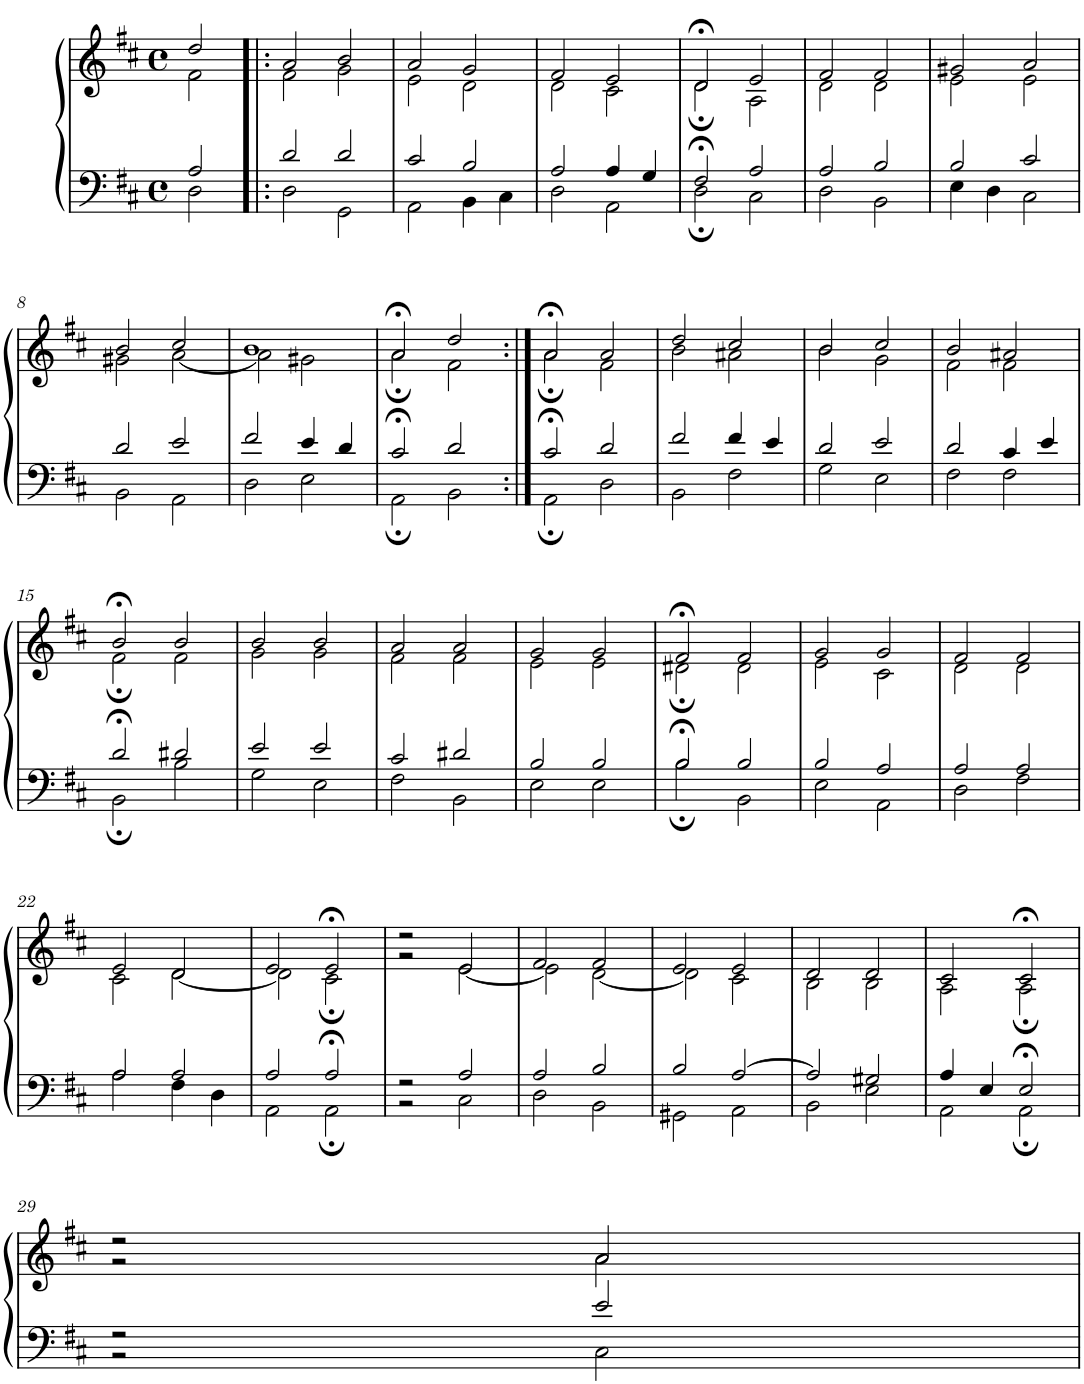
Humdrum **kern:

**kern	**kern
*part1	*part1
*staff2	*staff1
*I"Piano	*
*I'Pno.	*
*clefF4	*clefG2
*k[f#c#]	*k[f#c#]
*M4/4	*M4/4
*met(c)	*met(c)
=1	=1
*^	*^
2A/	2D\	2dd/	2f#\
=2!|:	=2!|:	=2!|:	=2!|:
2d/	2D\	2a/	2f#\
2d/	2GG\	2b/	2g\
=3	=3	=3	=3
2c#/	2AA\	2a/	2e\
2B/	4BB\	2g/	2d\
.	4C#\	.	.
=4	=4	=4	=4
2A/	2D\	2f#/	2d\
4A/	2AA\	2e/	2c#\
4G/	.	.	.
=5	=5	=5	=5
2F#;</	2D;\	2d;</	2d;\
2A/	2C#\	2e/	2A\
=6	=6	=6	=6
2A/	2D\	2f#/	2d\
2B/	2BB\	2f#/	2d\
=7	=7	=7	=7
2B/	4E\	2g#X/	2e\
.	4D\	.	.
2c#/	2C#\	2a/	2e\
!!LO:LB:g=z	!!
=8	=8	=8	=8
2d/	2BB\	2b/	2g#X\
2e/	2AA\	2cc#/	[2a\
=9	=9	=9	=9
2f#/	2D\	1b	2a\]
4e/	2E\	.	2g#X\
4d/	.	.	.
=10	=10	=10	=10
2c#;</	2AA;\	2a;</	2a;\
2d/	2BB\	2dd/	2f#\
=11:|!	=11:|!	=11:|!	=11:|!
2c#;</	2AA;\	2a;</	2a;\
2d/	2D\	2a/	2f#\
=12	=12	=12	=12
2f#/	2BB\	2dd/	2b\
4f#/	2F#\	2cc#/	2a#X\
4e/	.	.	.
=13	=13	=13	=13
2d/	2G\	2b/	2b\
2e/	2E\	2cc#/	2g\
=14	=14	=14	=14
2d/	2F#\	2b/	2f#\
4c#/	2F#\	2a#X/	2f#\
4e/	.	.	.
!!LO:LB:g=z	!!
=15	=15	=15	=15
2d;</	2BB;\	2b;</	2f#;\
2d#X/	2B\	2b/	2f#\
=16	=16	=16	=16
2e/	2G\	2b/	2g\
2e/	2E\	2b/	2g\
=17	=17	=17	=17
2c#/	2F#\	2a/	2f#\
2d#X/	2BB\	2a/	2f#\
=18	=18	=18	=18
2B/	2E\	2g/	2e\
2B/	2E\	2g/	2e\
=19	=19	=19	=19
2B;</	2B;\	2f#;</	2d#X;\
2B/	2BB\	2f#/	2d#\
=20	=20	=20	=20
2B/	2E\	2g/	2e\
2A/	2AA\	2g/	2c#\
=21	=21	=21	=21
2A/	2D\	2f#/	2d\
2A/	2F#\	2f#/	2d\
!!LO:LB:g=z	!!
=22	=22	=22	=22
2A/	2A\	2e/	2c#\
2A/	4F#\	2d/	[2d\
.	4D\	.	.
=23	=23	=23	=23
2A/	2AA\	2e/	2d\]
2A;</	2AA;\	2e;</	2c#;\
=24	=24	=24	=24
2r	2r	2r	2r
2A/	2C#\	2e/	[2e\
=25	=25	=25	=25
2A/	2D\	2f#/	2e\]
2B/	2BB\	2f#/	[2d\
=26	=26	=26	=26
2B/	2GG#X\	2e/	2d\]
[2A/	2AA\	2e/	2c#\
=27	=27	=27	=27
2A/]	2BB\	2d/	2B\
2G#X/	2E\	2d/	2B\
=28	=28	=28	=28
4A/	2AA\	2c#/	2A\
4E/	.	.	.
2E;</	2AA;\	2c#;</	2A;\
!!LO:LB:g=z	!!
=29	=29	=29	=29
2r	2r	2r	2r
2e/	2C#\	2a/	2a\
*v	*v	*	*
*	*v	*v
=	=
*-	*-
